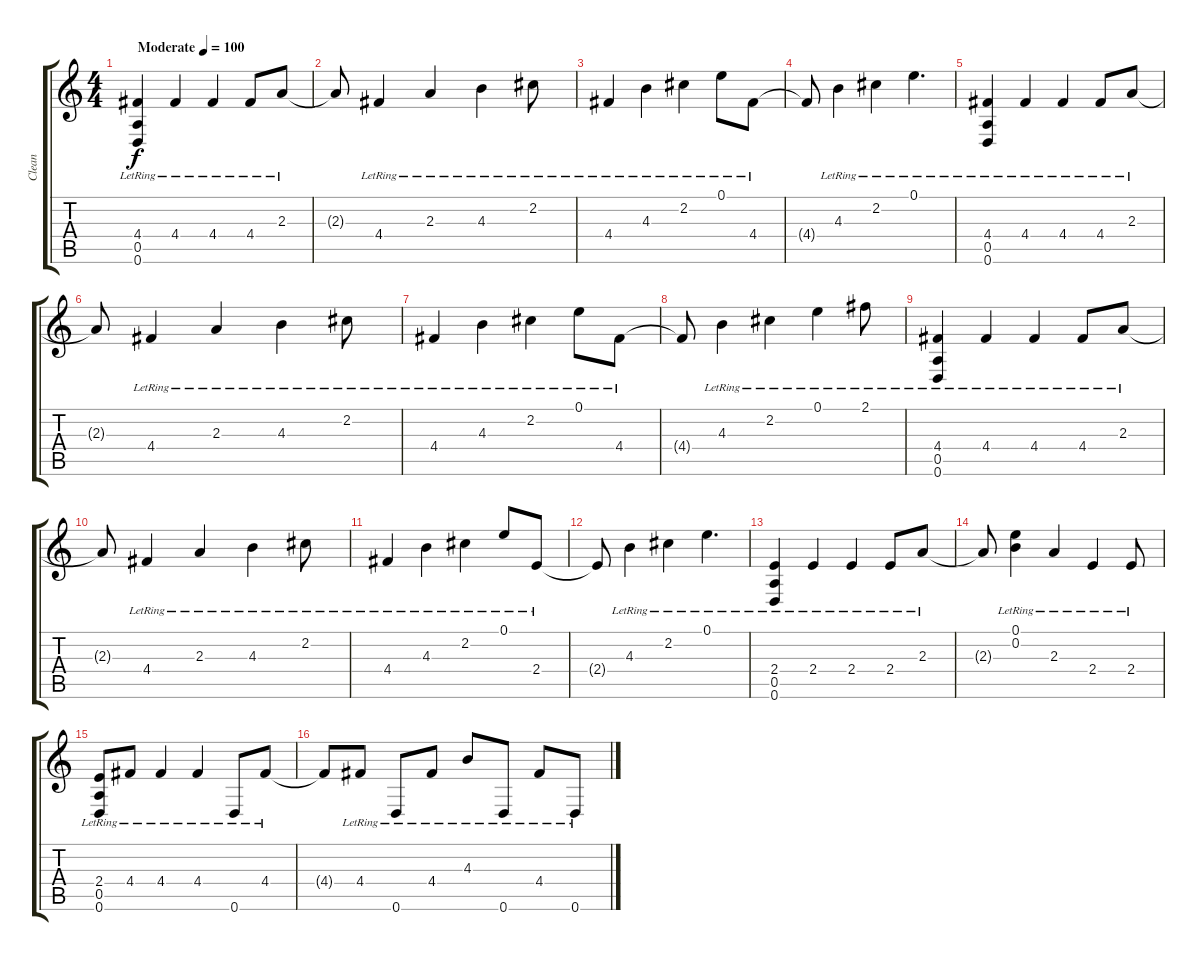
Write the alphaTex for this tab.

\track ("Clean" "Clean") {instrument electricguitarjazz}
\staff {score tabs}
\tuning (E4 B3 G3 D3 A2 D2) {hide}
\ts (4 4)
\tempo (100 "Moderate")
\clef g2
\ks c
(4.4{lr} 0.5{lr} 0.6{lr}).4{dy f instrument electricguitarjazz} 4.4{lr}.4 4.4{lr}.4 4.4{lr}.8 2.3{lr}.8 |
2.3{t}.8 4.4{lr}.4 2.3{lr}.4 4.3{lr}.4 2.2{lr}.8 |
4.4{lr}.4 4.3{lr}.4 2.2{lr}.4 0.1{lr}.8 4.4{lr}.8 |
4.4{t}.8 4.3{lr}.4 2.2{lr}.4 0.1{lr}.4{d} |
(4.4{lr} 0.5{lr} 0.6{lr}).4 4.4{lr}.4 4.4{lr}.4 4.4{lr}.8 2.3{lr}.8 |
2.3{t}.8 4.4{lr}.4 2.3{lr}.4 4.3{lr}.4 2.2{lr}.8 |
4.4{lr}.4 4.3{lr}.4 2.2{lr}.4 0.1{lr}.8 4.4{lr}.8 |
4.4{t}.8 4.3{lr}.4 2.2{lr}.4 0.1{lr}.4 2.1{lr}.8 |
(4.4{lr} 0.5{lr} 0.6{lr}).4 4.4{lr}.4 4.4{lr}.4 4.4{lr}.8 2.3{lr}.8 |
2.3{t}.8 4.4{lr}.4 2.3{lr}.4 4.3{lr}.4 2.2{lr}.8 |
4.4{lr}.4 4.3{lr}.4 2.2{lr}.4 0.1{lr}.8 2.4{lr}.8 |
2.4{t}.8 4.3{lr}.4 2.2{lr}.4 0.1{lr}.4{d} |
(2.4{lr} 0.5{lr} 0.6{lr}).4 2.4{lr}.4 2.4{lr}.4 2.4{lr}.8 2.3{lr}.8 |
2.3{t}.8 (0.1{lr} 0.2{lr}).4 2.3{lr}.4 2.4{lr}.4 2.4{lr}.8 |
(2.4{lr} 0.5{lr} 0.6{lr}).8 4.4{lr}.8 4.4{lr}.4 4.4{lr}.4 0.6{lr}.8 4.4{lr}.8 |
4.4{t}.8 4.4{lr}.8 0.6{lr}.8 4.4{lr}.8 4.3{lr}.8 0.6{lr}.8 4.4{lr}.8 0.6{lr}.8
